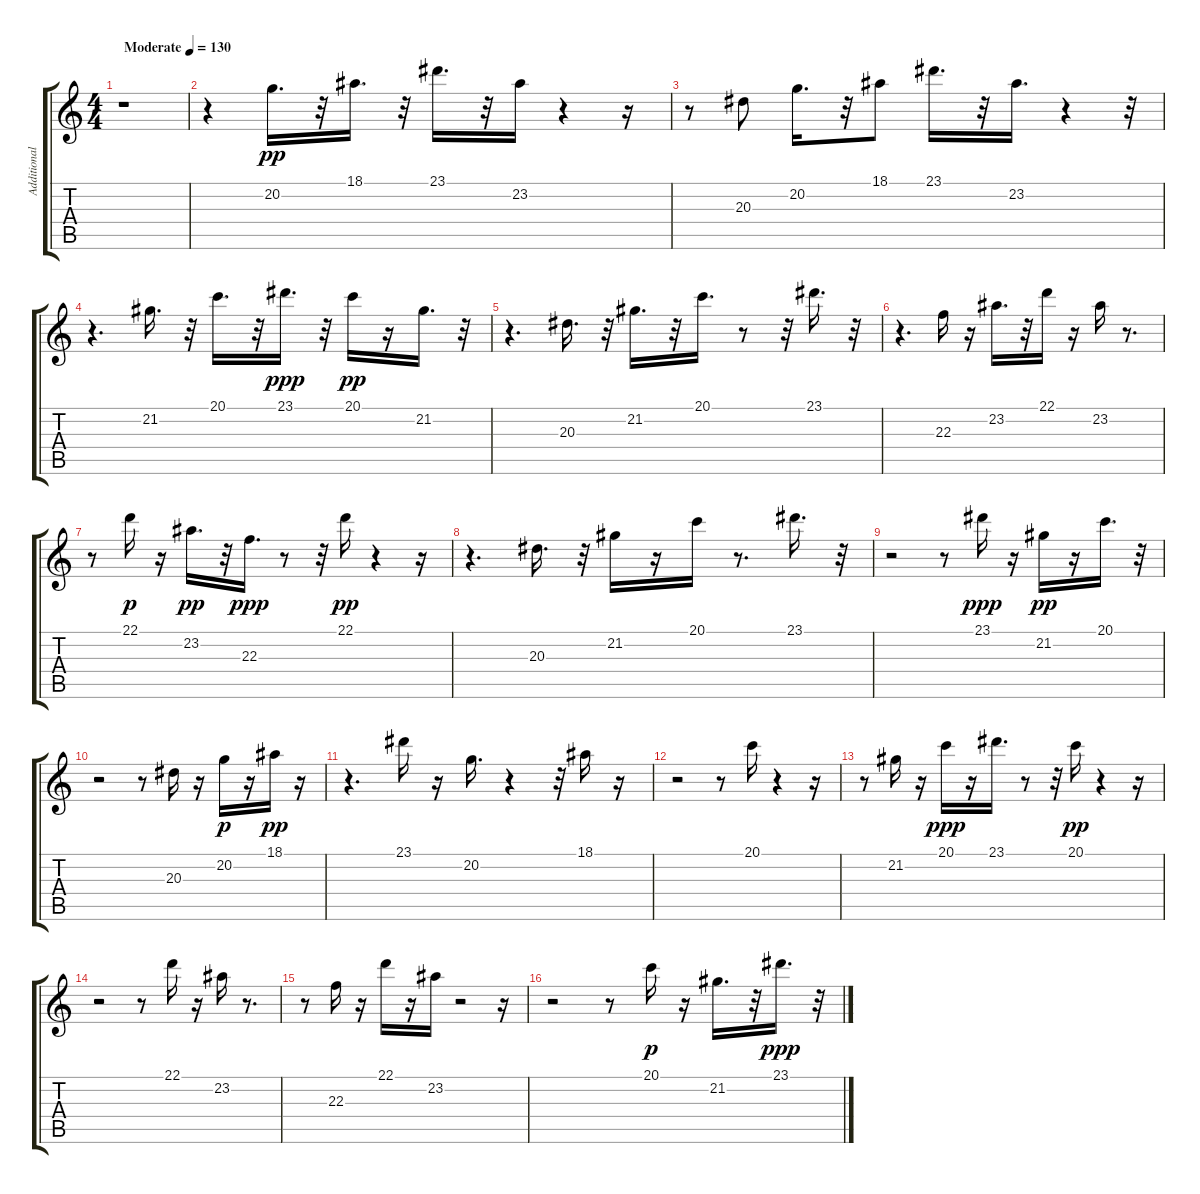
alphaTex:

\track ("Additional Harp" "Additional") {instrument orchestralharp}
\staff {score tabs}
\tuning (E4 B3 G3 D3 A2 E2) {hide}
\ts (4 4)
\tempo (130 "Moderate")
\clef g2
\ks c
r.1{dy pp instrument orchestralharp} |
r.4 20.2.16{d} r.32 18.1.16{d} r.32 23.1.16{d} r.32 23.2.16 r.4 r.16 |
r.8 20.3.8 20.2.16{d} r.32 18.1.8 23.1.16{d} r.32 23.2.16{d} r.4 r.32 |
r.4{d} 21.2.16{d} r.32 20.1.16{d} r.32 23.1.16{d dy ppp} r.32 20.1.16{dy pp} r.16 21.2.16{d} r.32 |
r.4{d} 20.3.16{d} r.32 21.2.16{d} r.32 20.1.16{d} r.8 r.32 23.1.16{d} r.32 |
r.4{d} 22.3.16 r.16 23.2.16{d} r.32 22.1.16 r.16 23.2.16 r.8{d} |
r.8 22.1.16{dy p} r.16 23.2.16{d dy pp} r.32 22.3.16{d dy ppp} r.8 r.32 22.1.16{dy pp} r.4 r.16 |
r.4{d} 20.3.16{d} r.32 21.2.16 r.16 20.1.16 r.8{d} 23.1.16{d} r.32 |
r.2 r.8 23.1.16{dy ppp} r.16 21.2.16{dy pp} r.16 20.1.16{d} r.32 |
r.2 r.8 20.3.16 r.16 20.2.16{dy p} r.16 18.1.16{dy pp} r.16 |
r.4{d} 23.1.16 r.16 20.2.16{d} r.4 r.32 18.1.16 r.16 |
r.2 r.8 20.1.16 r.4 r.16 |
r.8 21.2.16 r.16 20.1.16{dy ppp} r.16 23.1.16{d} r.8 r.32 20.1.16{dy pp} r.4 r.16 |
r.2 r.8 22.1.16 r.16 23.2.16 r.8{d} |
r.8 22.3.16 r.16 22.1.16 r.16 23.2.16 r.2 r.16 |
r.2 r.8 20.1.16{dy p} r.16 21.2.16{d} r.32 23.1.16{d dy ppp} r.32
